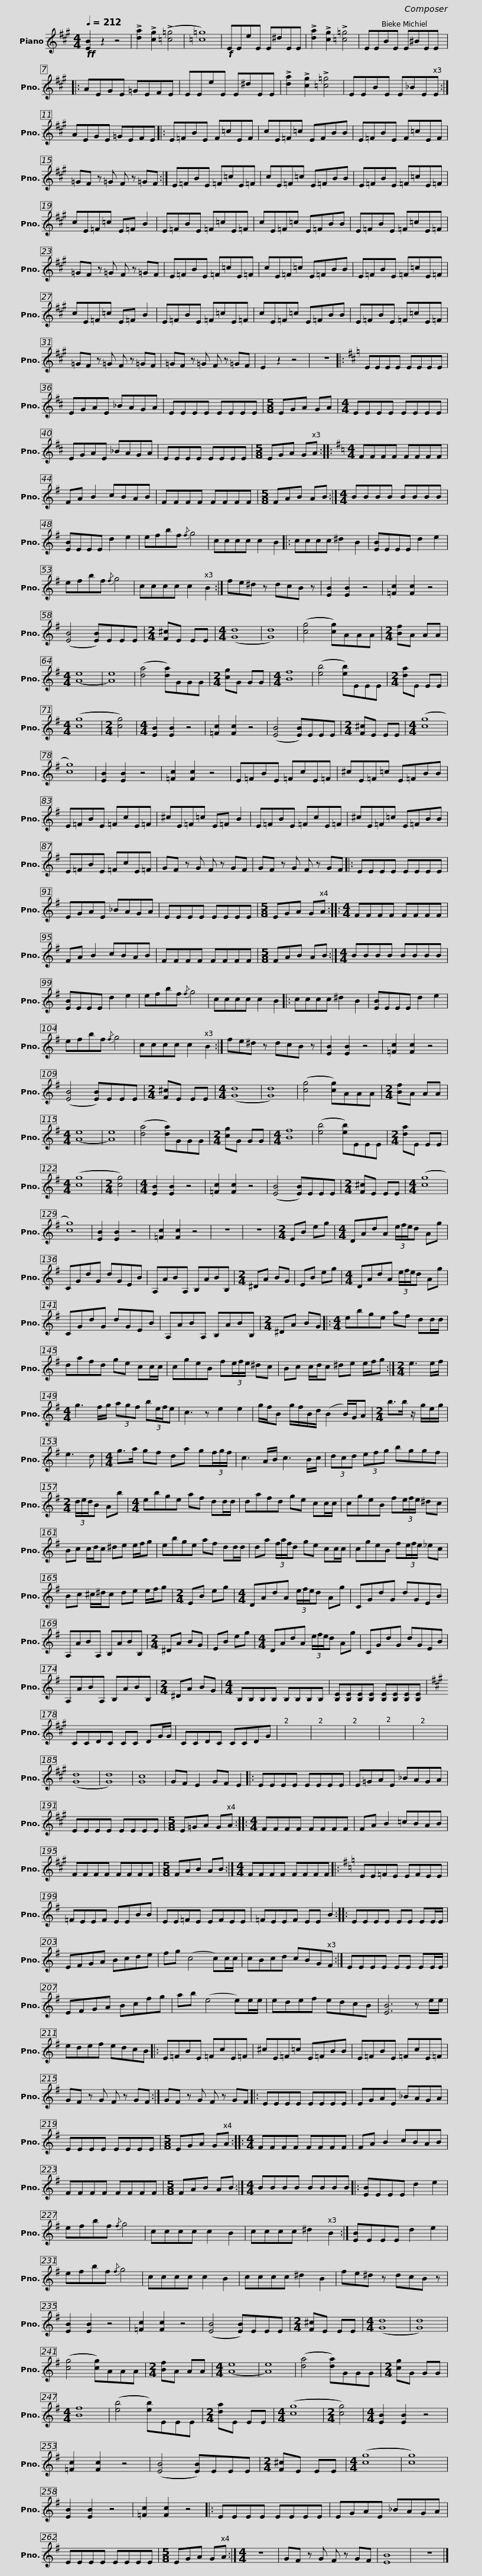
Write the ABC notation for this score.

X:1
L:1/8
Q:1/4=212
M:4/4
I:linebreak $
K:A
V:1 treble
V:1
!ff! [EB]2 z2 z4 | !>![da]2 !>![cg]2 ((!>![=c=g]4 | [=c=g]8)) |!f! EEeE E^dEE | !>![da]2 !>![cg]2 !>![=c=g]4 | %5
 EEBE E^BEE |:$ AEGE =GEFE | EEeE E^dEE | !>![da]2 !>![cg]2 !>![=c=g]4 | EEBE E_BEE :|$ %10
 AEGE =GEFE |: E=FBE F=cEF | cE=F=c EFBB | E=FBE F=cEF |$ =GF z =G F z =GF :| %15
 E=FBE =F=cE=F | cE=F=c E=FBB | E=FBE =F=cE=F |$ cE=F=c E=F B2 | E=FBE =F=cE=F | %20
 cE=F=c E=FBB | E=FBE =F=cE=F |$ =GF z =G F z =GF | E=FBE =F=cE=F | cE=F=c E=FBB | %25
 E=FBE =F=cE=F |$ cE=F=c E=F B2 | E=FBE =F=cE=F | cE=F=c E=FBB | E=FBE =F=cE=F |$ %30
 =GF z =G F z =GF | =GF z =G F z =GF | E2 z2 z4 | z8 |:$[K:D] EEEE EEEE | %35
 EGAE _BAGA | EEEE EEEE |[M:5/8] EGA GA |$[M:4/4] EEEE EEEE | EGAE _BAGA | %40
 EEEE EEEE |[M:5/8] EGA GA ::$[K:G][M:4/4] FFFF FFFF | FA B2 cBAB | FFFF FFFF | %45
[M:5/8] FAB AB :|$[M:4/4] BBBB BBBB | [EB]EEE d2 e2 | efbf{/f} g4 | cccc c2 B2 |:$ %50
 cccc ^d2 B2 | [EB]EEE d2 e2 | efbf{/f} g4 | cccc c2 B2 :|$ fe^d z dcB z | %55
 [EB]2 [EB]2 z4 | [=Fc]2 [Fc]2 z4 |$ (([EB]4 [EB]))EEE |[M:2/4] [F^c]E EE |[M:4/4] (([Gd]8 | %60
 [Gd]8)) |$ (([cg]4 [cg]))AAA |[M:2/4] [Bf]A AA |[M:4/4] (([Ae]8 | [Ae]8)) |$ %65
 (([da]4 [da]))GGG |[M:2/4] [cg]G GG |[M:4/4] [Bf]8 | (([eb]4 [eb]))EEE |$[M:2/4] [da]E EE | %70
[M:4/4] (([cg]8 |[M:2/4] [cg]4)) |[M:4/4] [EB]2 [EB]2 z4 | [=Fc]2 [Fc]2 z4 |$ (([EB]4 [EB]))EEE | %75
[M:2/4] [F^c]E EE |[M:4/4] (([cg]8 | [cg]8)) | [EB]2 [EB]2 z4 | [=Fc]2 [Fc]2 z4 |$ %80
 E=FBE =FcE=F | ^cE=F=c E=FBB | E=FBE =FcE=F | ^cE=F=c E=F B2 |$ E=FBE =FcE=F | %85
 ^cE=F=c E=FBB | E=FBE =FcE=F |$ GF z G F z GF | GF z G F z GF |:$ EEEE EEEE | %90
 EGAE _BAGA | EEEE EEEE |[M:5/8] EGA GA ::$[M:4/4] FFFF FFFF | FA B2 cBAB | %95
 FFFF FFFF |[M:5/8] FAB AB :|$[M:4/4] BBBB BBBB | [EB]EEE d2 e2 | efbf{/f} g4 | %100
 cccc c2 B2 |:$ cccc ^d2 B2 | [EB]EEE d2 e2 | efbf{/f} g4 | cccc c2 B2 :|$ %105
 fe^d z dcB z | [EB]2 [EB]2 z4 | [=Fc]2 [Fc]2 z4 |$ (([EB]4 [EB]))EEE |[M:2/4] [F^c]E EE | %110
[M:4/4] (([Gd]8 | [Gd]8)) |$ (([cg]4 [cg]))AAA |[M:2/4] [Bf]A AA |[M:4/4] (([Ae]8 | %115
 [Ae]8)) |$ (([da]4 [da]))GGG |[M:2/4] [cg]G GG |[M:4/4] [Bf]8 | (([eb]4 [eb]))EEE |$ %120
[M:2/4] [da]E EE |[M:4/4] (([cg]8 |[M:2/4] [cg]4)) |[M:4/4] [EB]2 [EB]2 z4 | [=Fc]2 [Fc]2 z4 |$ %125
 (([EB]4 [EB]))EEE |[M:2/4] [F^c]E EE |[M:4/4] (([cg]8 | [cg]8)) | [EB]2 [EB]2 z4 | %130
 [=Fc]2 [Fc]2 z4 |$ z8 | z8 |[M:2/4] EB eg |[M:4/4] DAdA (3e/f/e/d Ag | %135
 CGdG dGEB | A,ABA, B,ABB, |$[M:2/4] ^DA BG | EB eg |[M:4/4] DAdA (3e/f/e/d Ag | %140
 CGdG dGEB | A,ABA, B,ABB, |[M:2/4] ^DA BG |:$[M:4/4] ebge af dd/d/ | dafd ge cc/c/ | %145
 cgeB f(3e/f/e/ ^dc | Bc c/d/c ^de e/f/g :|$[M:2/4] e3 e/f/ |[M:4/4] g3 f/g/ (3agf (3:2:4be/f/e | c3 z e2 e2 | %150
 g/f/B g/f/B/d/ (B2 B/)G/A |$[M:2/4] b>b z/ g/e/g/ | e3 d |[M:4/4] g>a gf da g(3f/g/f/ | c3 A/B/ c3 B/c/ |$ %155
 (3dcd (3efg bggf |[M:2/4] (3d/e/d/B Ab |[M:4/4] ebge af dd/d/ |$ dafd ge cc/c/ | cgeB f(3e/f/e/ ^dc | %160
 Bc c/d/c ^de e/f/g |$ ebge af dd/d/ | da (3f/a/f/d ge cc/c/ | cgeB f(3e/f/e/ _ec | Bc ^c/^d/c de e/f/g |$ %165
[M:2/4] EB eg |[M:4/4] DAdA (3e/f/e/d Ag |$ CGdG dGEB | A,ABA, B,ABB, |[M:2/4] ^DA BG | %170
 EB eg |$[M:4/4] DAdA (3e/f/e/d Ag | CGdG dGEB | A,ABA, B,ABB, |$[M:2/4] ^DA BG | %175
[M:4/4] B,B,B,B, B,B,B,B, | [B,E][B,E][B,E][B,E] [B,E][B,E][B,E][B,E] |[K:A] CCDC CC DG/G/ |$ CCDC CCDG | x8 | %180
 x8 | x8 | x8 | x8 |$ (([Gd]8 | %185
 [Gd]8)) | [Gc]8 | GF E2 GF E2 |:$ EEEE EEEE | E=GAE _BAGA | %190
 EEEE EEEE |[M:5/8] E=GA GA ::$[M:4/4] FFFF FFFF | FA B2 =cBAB | FFFF FFFF | %195
[M:5/8] FAB AB :|$[M:4/4] FFFF FFFF |:[K:G] EE=FE EFEE | =FEEF EEBB | EE=FE EFEE | %200
 =FEEF EE B2 ::$ EEEE EE EE/E/ | EFGA Bcde | fg (c4 c)c/c/ | cBcd cBGF :|$ %205
 EEEE EE EE/E/ | EFGA Bcfg | ab (e4 e)e/e/ | edef edcB |$ [EB]6 z e/e/ | %210
 edef edcB |: E=FBE =FcE=F | ^cE=F=c E=FBB |$ E=FBE =FcE=F | GF z G F z GF :| %215
 GF z G F z GF |:$ EEEE EEEE | EGAE _BAGA | EEEE EEEE |[M:5/8] EGA GA ::$ %220
[M:4/4] FFFF FFFF | FA B2 cBAB | FFFF FFFF |[M:5/8] FAB AB :|$[M:4/4] BBBB BBBB |: %225
 [EB]EEE d2 e2 | efbf{/f} g4 | cccc c2 B2 | cccc ^d2 B2 :|$ [EB]EEE d2 e2 | %230
 efbf{/f} g4 | cccc c2 B2 | cccc ^d2 B2 | fe^d z dcB z | [EB]2 [EB]2 z4 | %235
 [=Fc]2 [Fc]2 z4 |$ (([EB]4 [EB]))EEE |[M:2/4] [F^c]E EE |[M:4/4] (([Gd]8 | [Gd]8)) |$ %240
 (([cg]4 [cg]))AAA |[M:2/4] [Bf]A AA |[M:4/4] (([Ae]8 | [Ae]8)) |$ (([da]4 [da]))GGG | %245
[M:2/4] [cg]G GG |[M:4/4] [Bf]8 | (([eb]4 [eb]))EEE |$[M:2/4] [da]E EE |[M:4/4] (([cg]8 | %250
[M:2/4] [cg]4)) |[M:4/4] [EB]2 [EB]2 z4 | [=Fc]2 [Fc]2 z4 |$ (([EB]4 [EB]))EEE |[M:2/4] [F^c]E EE | %255
[M:4/4] (([cg]8 | [cg]8)) | [EB]2 [EB]2 z4 | [=Fc]2 [Fc]2 z4 |:$ EEEE EEEE | %260
 EGAE _BAGA | EEEE EEEE |[M:5/8] EGA GA :|$[M:4/4] z8 | GF z G F z GF | %265
 [EB]8 | z8 |] %267
